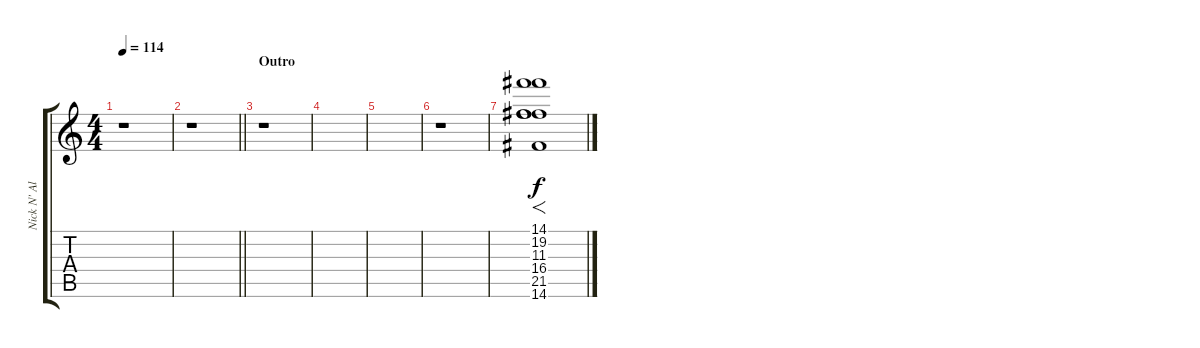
\track ("Nick N' Albert" "Nick N' Al") {instrument guitarharmonics}
\staff {score tabs}
\tuning (E4 B3 G3 D3 A2 E2) {hide}
\ts (4 4)
\tempo 114
\clef g2
\ks c
r.1{dy f} |
\barLineRight lightlight
r.1 |
\section ("" "Outro")
r.1 |
|
|
r.1 |
(14.1 19.2 11.3 16.4 21.5 14.6).1{f}
